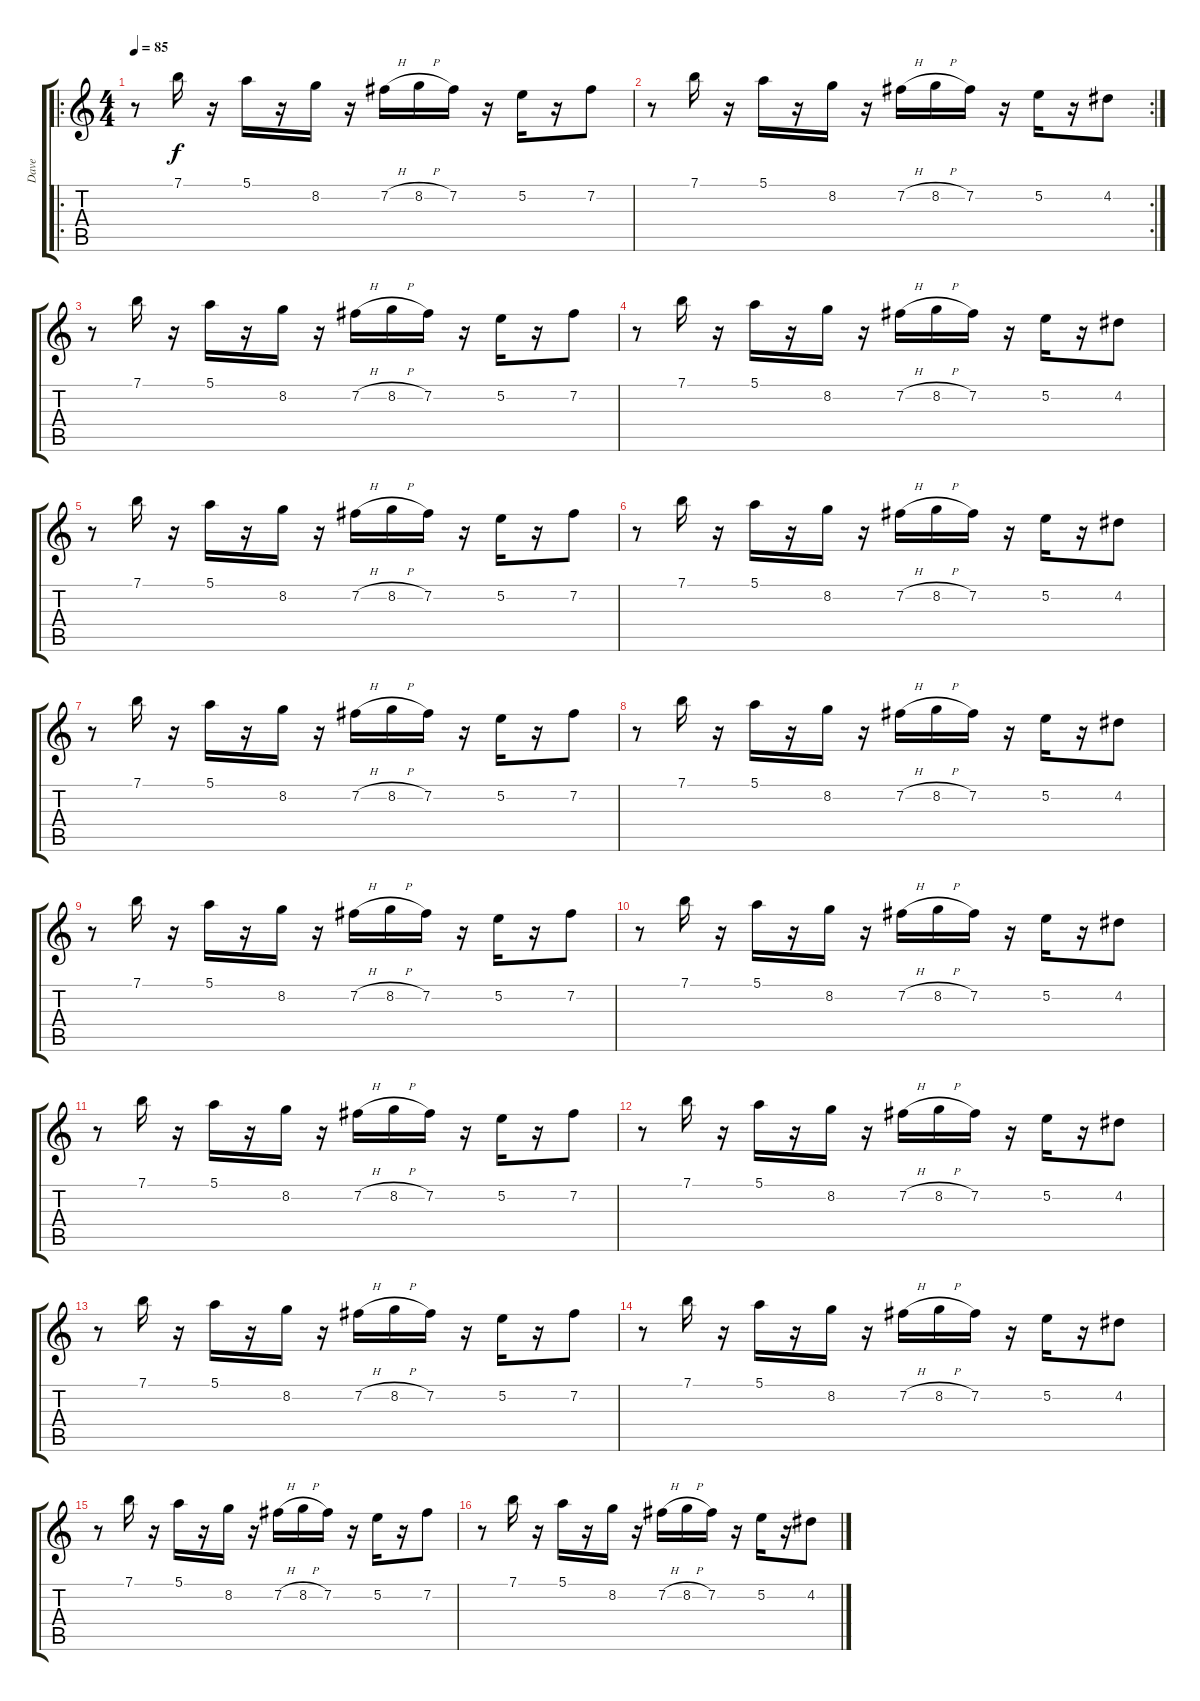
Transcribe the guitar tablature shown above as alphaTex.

\track ("Dave" "Dave") {instrument distortionguitar}
\staff {score tabs}
\tuning (E4 B3 G3 D3 A2 E2) {hide}
\ro
\ts (4 4)
\tempo 85
\clef g2
\ks c
r.8{dy f volume 16 instrument electricguitarclean} 7.1.16 r.16 5.1.16 r.16 8.2.16 r.16 7.2{h}.16 8.2{h}.16 7.2.16 r.16 5.2.16 r.16 7.2.8 |
\rc 2
r.8 7.1.16 r.16 5.1.16 r.16 8.2.16 r.16 7.2{h}.16 8.2{h}.16 7.2.16 r.16 5.2.16 r.16 4.2.8 |
r.8 7.1.16 r.16 5.1.16 r.16 8.2.16 r.16 7.2{h}.16 8.2{h}.16 7.2.16 r.16 5.2.16 r.16 7.2.8 |
r.8 7.1.16 r.16 5.1.16 r.16 8.2.16 r.16 7.2{h}.16 8.2{h}.16 7.2.16 r.16 5.2.16 r.16 4.2.8 |
r.8 7.1.16 r.16 5.1.16 r.16 8.2.16 r.16 7.2{h}.16 8.2{h}.16 7.2.16 r.16 5.2.16 r.16 7.2.8 |
r.8 7.1.16 r.16 5.1.16 r.16 8.2.16 r.16 7.2{h}.16 8.2{h}.16 7.2.16 r.16 5.2.16 r.16 4.2.8 |
r.8 7.1.16 r.16 5.1.16 r.16 8.2.16 r.16 7.2{h}.16 8.2{h}.16 7.2.16 r.16 5.2.16 r.16 7.2.8 |
r.8 7.1.16 r.16 5.1.16 r.16 8.2.16 r.16 7.2{h}.16 8.2{h}.16 7.2.16 r.16 5.2.16 r.16 4.2.8 |
r.8 7.1.16 r.16 5.1.16 r.16 8.2.16 r.16 7.2{h}.16 8.2{h}.16 7.2.16 r.16 5.2.16 r.16 7.2.8 |
r.8 7.1.16 r.16 5.1.16 r.16 8.2.16 r.16 7.2{h}.16 8.2{h}.16 7.2.16 r.16 5.2.16 r.16 4.2.8 |
r.8 7.1.16 r.16 5.1.16 r.16 8.2.16 r.16 7.2{h}.16 8.2{h}.16 7.2.16 r.16 5.2.16 r.16 7.2.8 |
r.8 7.1.16 r.16 5.1.16 r.16 8.2.16 r.16 7.2{h}.16 8.2{h}.16 7.2.16 r.16 5.2.16 r.16 4.2.8 |
r.8 7.1.16 r.16 5.1.16 r.16 8.2.16 r.16 7.2{h}.16 8.2{h}.16 7.2.16 r.16 5.2.16 r.16 7.2.8 |
r.8 7.1.16 r.16 5.1.16 r.16 8.2.16 r.16 7.2{h}.16 8.2{h}.16 7.2.16 r.16 5.2.16 r.16 4.2.8 |
r.8 7.1.16 r.16 5.1.16 r.16 8.2.16 r.16 7.2{h}.16 8.2{h}.16 7.2.16 r.16 5.2.16 r.16 7.2.8 |
r.8 7.1.16 r.16 5.1.16 r.16 8.2.16 r.16 7.2{h}.16 8.2{h}.16 7.2.16 r.16 5.2.16 r.16 4.2.8
